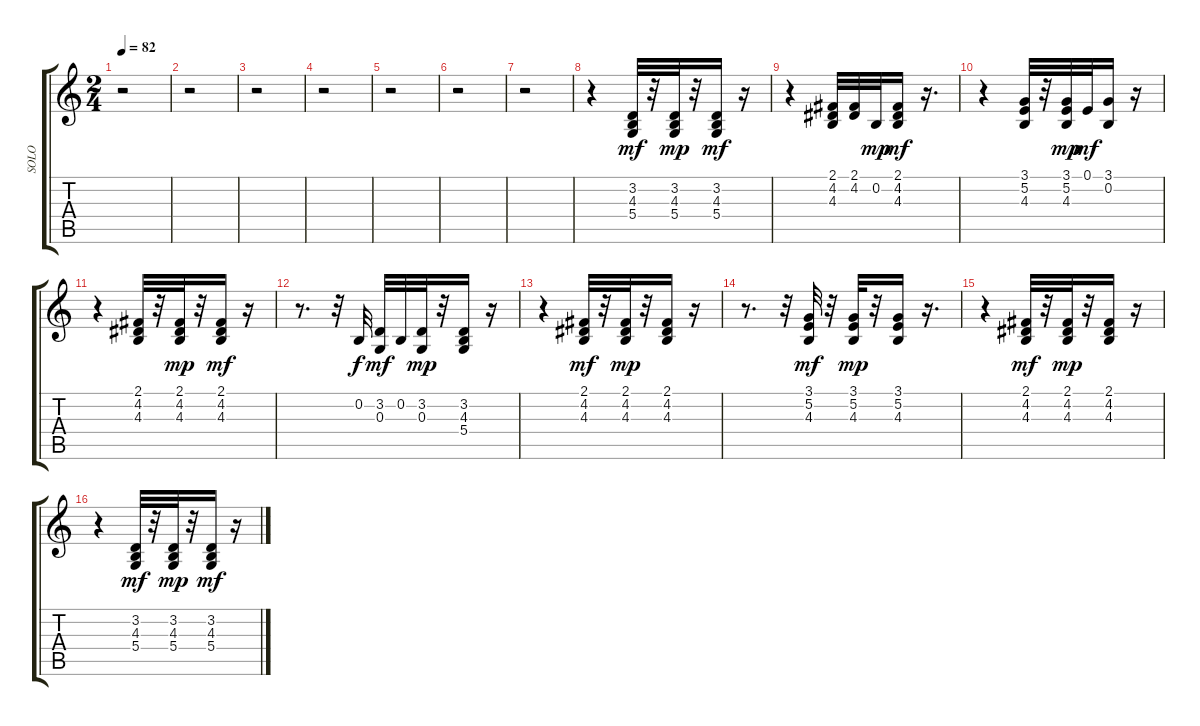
\track ("SOLO" "SOLO") {instrument recorder}
\staff {score tabs}
\tuning (E4 B3 G3 D3 A2 E2) {hide}
\ts (2 4)
\tempo 82
\clef g2
\ks c
r.2{dy mf} |
r.2 |
r.2 |
r.2 |
r.2 |
r.2 |
r.2 |
r.4 (3.2 4.3 5.4).32 r.32 (3.2 4.3 5.4).32{dy mp} r.32 (3.2 4.3 5.4).16{dy mf} r.16 |
r.4 (2.1 4.2 4.3).32 (2.1 4.2).32 0.2.32{dy mp} (2.1 4.2 4.3).16{dy mf} r.16{d} |
r.4 (3.1 5.2 4.3).32 r.32 (3.1 5.2 4.3).32{dy mp} 0.1.32{dy mf} (3.1 0.2).16 r.16 |
r.4 (2.1 4.2 4.3).32 r.32 (2.1 4.2 4.3).32{dy mp} r.32 (2.1 4.2 4.3).16{dy mf} r.16 |
r.8{d} r.32 0.2.32{dy f} (3.2 0.3).32{dy mf} 0.2.32 (3.2 0.3).32{dy mp} r.32 (3.2 4.3 5.4).16 r.16 |
r.4 (2.1 4.2 4.3).32{dy mf} r.32 (2.1 4.2 4.3).32{dy mp} r.32 (2.1 4.2 4.3).16 r.16 |
r.8{d} r.32 (3.1 5.2 4.3).32{dy mf} r.32 (3.1 5.2 4.3).32{dy mp} r.32 (3.1 5.2 4.3).16 r.16{d} |
r.4 (2.1 4.2 4.3).32{dy mf} r.32 (2.1 4.2 4.3).32{dy mp} r.32 (2.1 4.2 4.3).16 r.16 |
r.4 (3.2 4.3 5.4).32{dy mf} r.32 (3.2 4.3 5.4).32{dy mp} r.32 (3.2 4.3 5.4).16{dy mf} r.16
